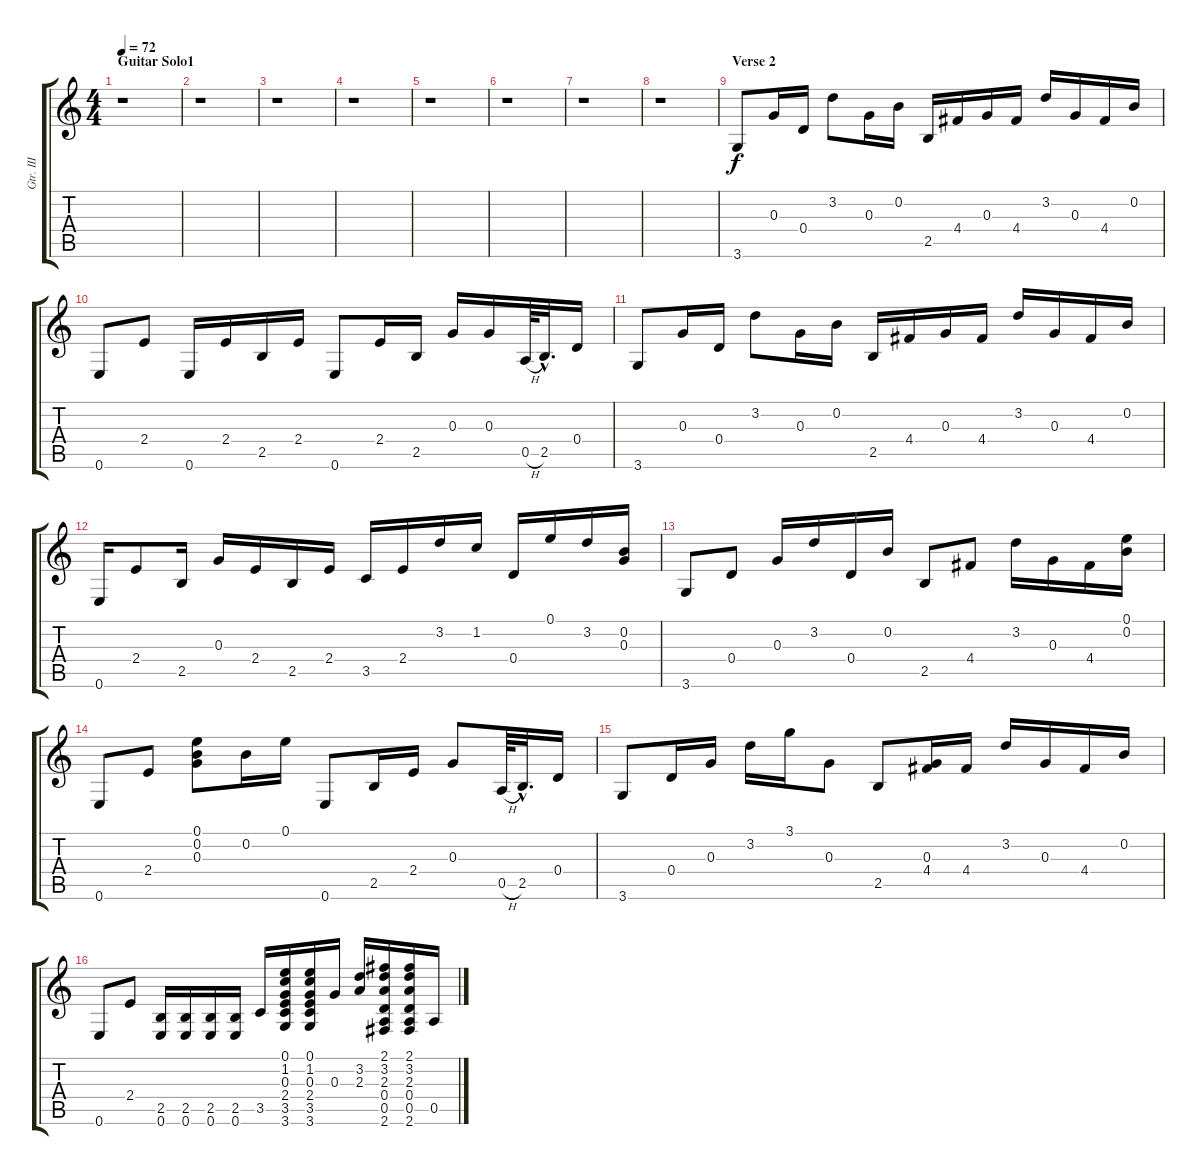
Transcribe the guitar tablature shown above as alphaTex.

\track ("Gtr. III" "Gtr. III") {instrument electricguitarclean}
\staff {score tabs}
\tuning (E4 B3 G3 D3 A2 E2) {hide}
\ts (4 4)
\section ("" "Guitar Solo1")
\tempo 72
\clef g2
\ks c
r.1{dy f} |
r.1 |
r.1 |
r.1 |
r.1 |
r.1 |
r.1 |
r.1 |
\section ("" "Verse 2")
3.6.8 0.3.16 0.4.16 3.2.8 0.3.16 0.2.16 2.5.16 4.4.16 0.3.16 4.4.16 3.2.16 0.3.16 4.4.16 0.2.16 |
0.6.8 2.4.8 0.6.16 2.4.16 2.5.16 2.4.16 0.6.8 2.4.16 2.5.16 0.3.16 0.3.16 0.5{h}.64 2.5{hac}.32{d} 0.4.16 |
3.6.8 0.3.16 0.4.16 3.2.8 0.3.16 0.2.16 2.5.16 4.4.16 0.3.16 4.4.16 3.2.16 0.3.16 4.4.16 0.2.16 |
0.6.16 2.4.8 2.5.16 0.3.16 2.4.16 2.5.16 2.4.16 3.5.16 2.4.16 3.2.16 1.2.16 0.4.16 0.1.16 3.2.16 (0.2 0.3).16 |
3.6.8 0.4.8 0.3.16 3.2.16 0.4.16 0.2.16 2.5.8 4.4.8 3.2.16 0.3.16 4.4.16 (0.1 0.2).16 |
0.6.8 2.4.8 (0.1 0.2 0.3).8 0.2.16 0.1.16 0.6.8 2.5.16 2.4.16 0.3.8 0.5{h}.64 2.5{hac}.32{d} 0.4.16 |
3.6.8 0.4.16 0.3.16 3.2.16 3.1.16 0.3.8 2.5.8 (0.3 4.4).16 4.4.16 3.2.16 0.3.16 4.4.16 0.2.16 |
0.6.8 2.4.8 (2.5 0.6).16 (2.5 0.6).16 (2.5 0.6).16 (2.5 0.6).16 3.5.16 (0.1 1.2 0.3 2.4 3.5 3.6).16 (0.1 1.2 0.3 2.4 3.5 3.6).16 0.3.16 (3.2 2.3).16 (2.1 3.2 2.3 0.4 0.5 2.6).16 (2.1 3.2 2.3 0.4 0.5 2.6).16 0.5.16
